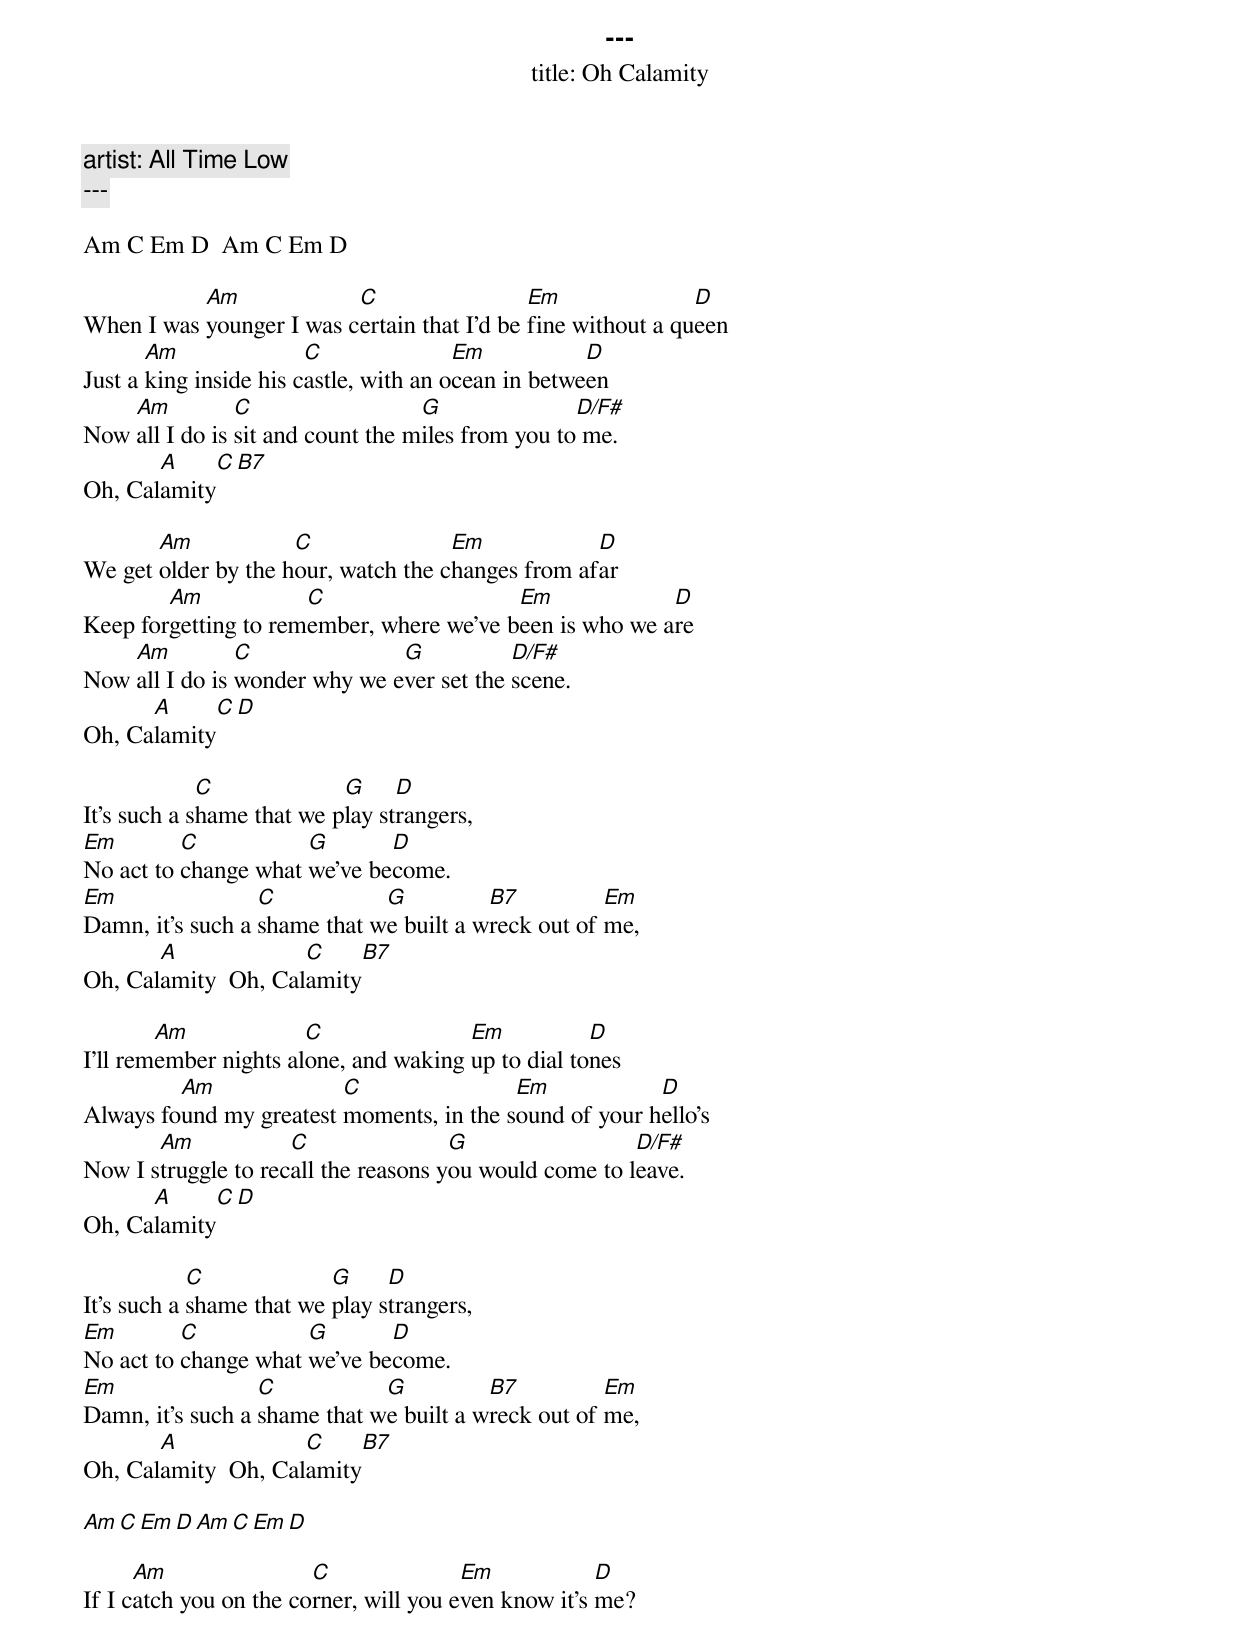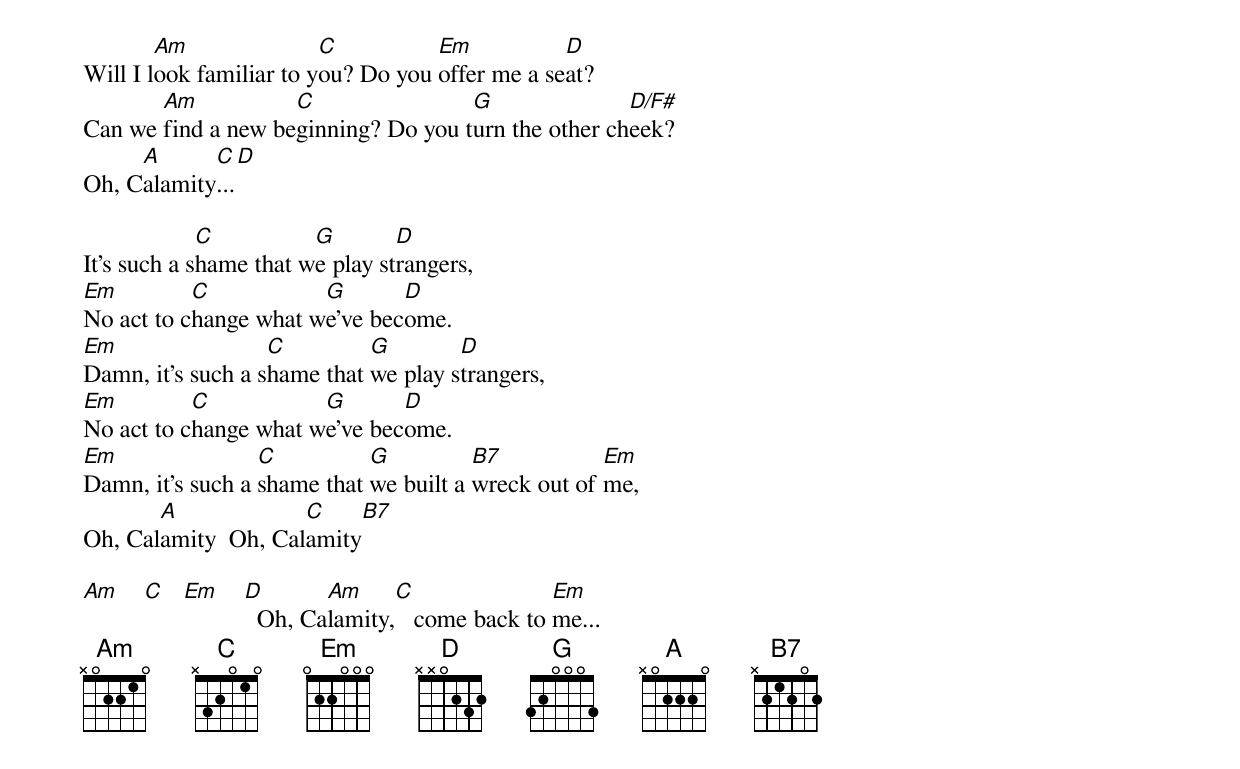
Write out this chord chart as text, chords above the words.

---
title: Oh Calamity
artist: All Time Low
---

Am C Em D  Am C Em D

           Am             C                  Em               D
When I was younger I was certain that I'd be fine without a queen
       Am               C               Em           D
Just a king inside his castle, with an ocean in between
    Am          C                  G               D/F#
Now all I do is sit and count the miles from you to me.
       A     C  B7
Oh, Calamity

       Am            C               Em            D
We get older by the hour, watch the changes from afar
        Am            C                   Em             D
Keep forgetting to remember, where we've been is who we are
    Am          C              G           D/F#
Now all I do is wonder why we ever set the scene.
      A     C  D
Oh, Calamity

             C             G     D
It's such a shame that we play strangers,
Em        C           G       D
No act to change what we've become.
Em                C           G          B7          Em
Damn, it's such a shame that we built a wreck out of me,
       A             C     B7
Oh, Calamity  Oh, Calamity

        Am             C               Em           D
I'll remember nights alone, and waking up to dial tones
         Am              C                Em            D
Always found my greatest moments, in the sound of your hello's
       Am            C                G                 D/F#
Now I struggle to recall the reasons you would come to leave.
      A      C  D
Oh, Calamity

            C             G     D
It's such a shame that we play strangers,
Em        C           G       D
No act to change what we've become.
Em                C           G          B7          Em
Damn, it's such a shame that we built a wreck out of me,
       A             C     B7
Oh, Calamity  Oh, Calamity

Am  C  Em  D  Am  C  Em  D

      Am                C               Em            D
If I catch you on the corner, will you even know it's me?
        Am               C          Em           D
Will I look familiar to you? Do you offer me a seat?
       Am           C                G               D/F#
Can we find a new beginning? Do you turn the other cheek?
     A      C  D
Oh, Calamity...

             C          G        D
It's such a shame that we play strangers,
Em         C           G       D
No act to change what we've become.
Em                 C         G        D
Damn, it's such a shame that we play strangers,
Em         C           G       D
No act to change what we've become.
Em                C          G          B7           Em
Damn, it's such a shame that we built a wreck out of me,
       A             C     B7
Oh, Calamity  Oh, Calamity

Am  C  Em  D       Am     C               Em
             Oh, Calamity,   come back to me...
